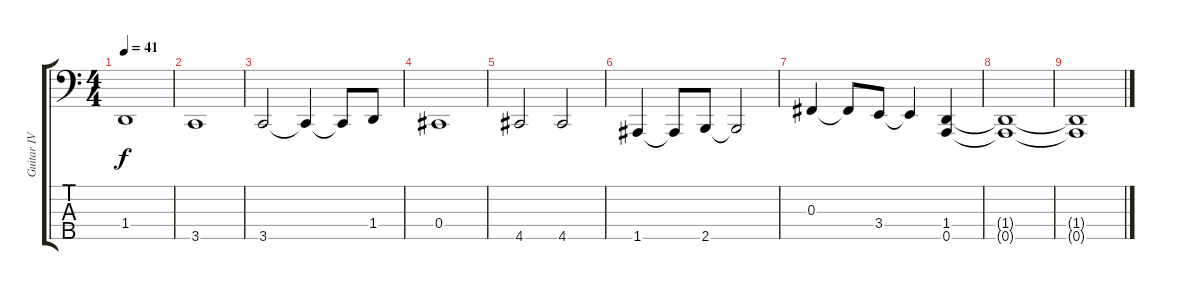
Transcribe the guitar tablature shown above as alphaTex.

\track ("Guitar IV (With Bass)" "Guitar IV ") {instrument distortionguitar}
\staff {score tabs}
\tuning (E2 B1 Gb1 Db1 A0) {hide}
\ts (4 4)
\tempo 41
\clef f4
\ks c
1.4.1{dy f} |
3.5.1 |
3.5.2 3.5{t}.4 3.5{t}.8 1.4.8 |
0.4.1 |
4.5.2 4.5.2 |
1.5.4 1.5{t}.8 2.5.8 2.5{t}.2 |
0.3.4 0.3{t}.8 3.4.8 3.4{t}.4 (1.4 0.5).4 |
(1.4{t} 0.5{t}).1 |
(1.4{t} 0.5{t}).1
